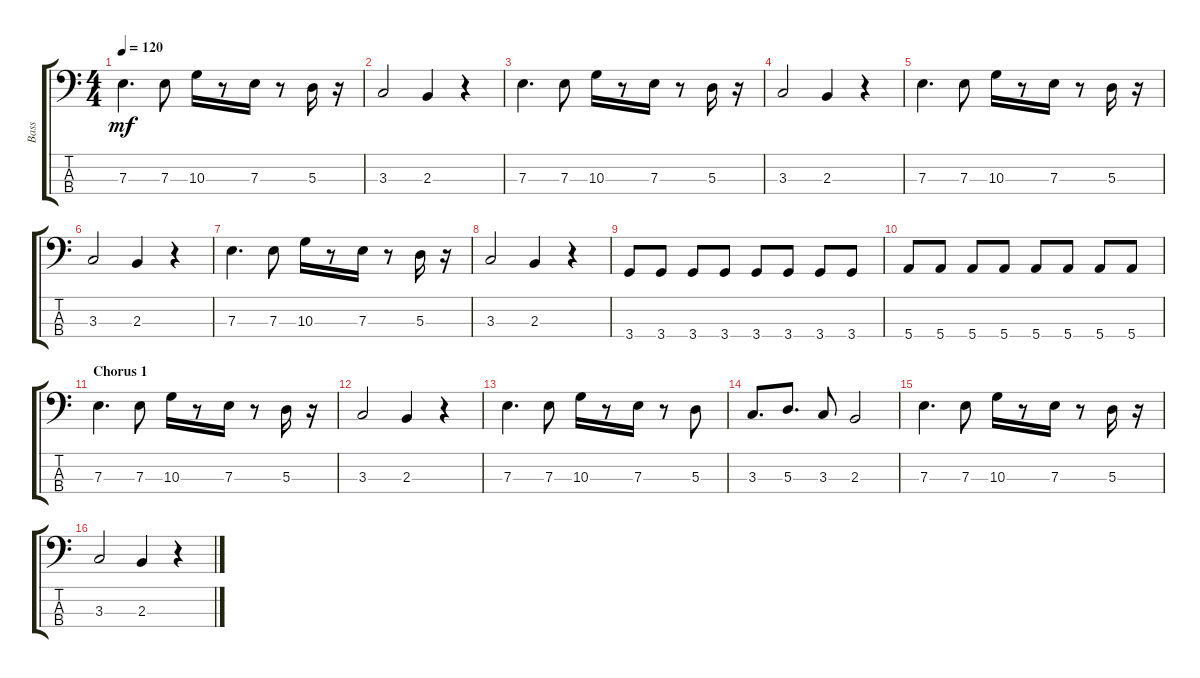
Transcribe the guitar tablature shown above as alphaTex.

\track ("Bass" "Bass") {instrument electricbassfinger}
\staff {score tabs}
\tuning (G2 D2 A1 E1) {hide}
\ts (4 4)
\tempo 120
\clef f4
\ks c
7.3.4{d dy mf} 7.3.8 10.3.16 r.8 7.3.16 r.8 5.3.16 r.16 |
3.3.2 2.3.4 r.4 |
7.3.4{d} 7.3.8 10.3.16 r.8 7.3.16 r.8 5.3.16 r.16 |
3.3.2 2.3.4 r.4 |
7.3.4{d} 7.3.8 10.3.16 r.8 7.3.16 r.8 5.3.16 r.16 |
3.3.2 2.3.4 r.4 |
7.3.4{d} 7.3.8 10.3.16 r.8 7.3.16 r.8 5.3.16 r.16 |
3.3.2 2.3.4 r.4 |
3.4.8 3.4.8 3.4.8 3.4.8 3.4.8 3.4.8 3.4.8 3.4.8 |
5.4.8 5.4.8 5.4.8 5.4.8 5.4.8 5.4.8 5.4.8 5.4.8 |
\section ("" "Chorus 1")
7.3.4{d} 7.3.8 10.3.16 r.8 7.3.16 r.8 5.3.16 r.16 |
3.3.2 2.3.4 r.4 |
7.3.4{d} 7.3.8 10.3.16 r.8 7.3.16 r.8 5.3.8 |
3.3.8{d} 5.3.8{d} 3.3.8 2.3.2 |
7.3.4{d} 7.3.8 10.3.16 r.8 7.3.16 r.8 5.3.16 r.16 |
3.3.2 2.3.4 r.4
